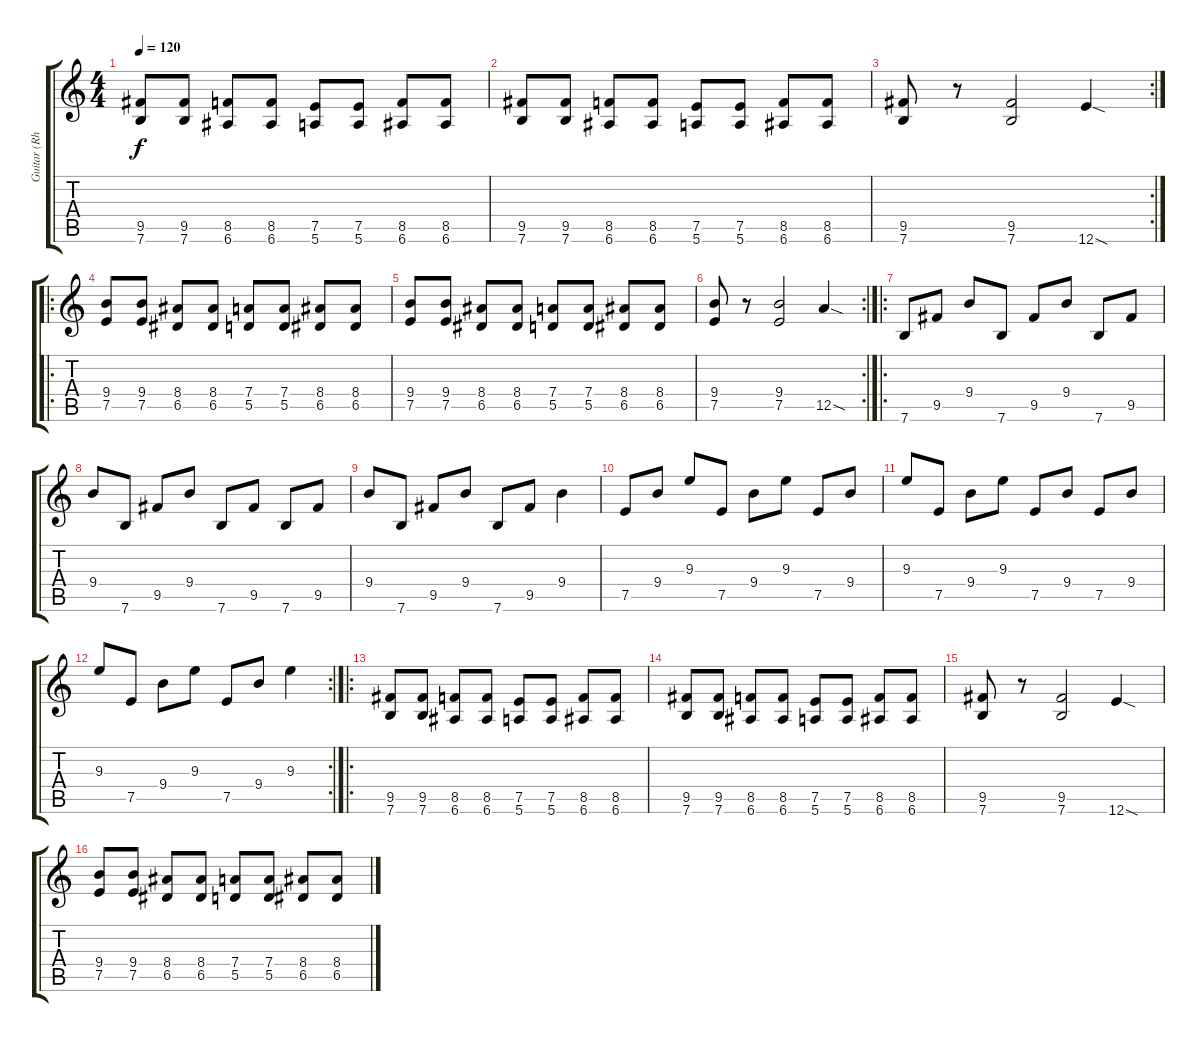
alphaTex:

\track ("Guitar (Rhytm)" "Guitar (Rh") {instrument distortionguitar}
\staff {score tabs}
\tuning (E4 B3 G3 D3 A2 E2) {hide}
\ts (4 4)
\tempo 120
\clef g2
\ks c
(9.5 7.6).8{dy f instrument distortionguitar} (9.5 7.6).8 (8.5 6.6).8 (8.5 6.6).8 (7.5 5.6).8 (7.5 5.6).8 (8.5 6.6).8 (8.5 6.6).8 |
(9.5 7.6).8 (9.5 7.6).8 (8.5 6.6).8 (8.5 6.6).8 (7.5 5.6).8 (7.5 5.6).8 (8.5 6.6).8 (8.5 6.6).8 |
\rc 2
(9.5 7.6).8 r.8 (9.5 7.6).2 12.6{sod}.4 |
\ro
(9.4 7.5).8 (9.4 7.5).8 (8.4 6.5).8 (8.4 6.5).8 (7.4 5.5).8 (7.4 5.5).8 (8.4 6.5).8 (8.4 6.5).8 |
(9.4 7.5).8 (9.4 7.5).8 (8.4 6.5).8 (8.4 6.5).8 (7.4 5.5).8 (7.4 5.5).8 (8.4 6.5).8 (8.4 6.5).8 |
\rc 2
(9.4 7.5).8 r.8 (9.4 7.5).2 12.5{sod}.4 |
\ro
7.6.8 9.5.8 9.4.8 7.6.8 9.5.8 9.4.8 7.6.8 9.5.8 |
9.4.8 7.6.8 9.5.8 9.4.8 7.6.8 9.5.8 7.6.8 9.5.8 |
9.4.8 7.6.8 9.5.8 9.4.8 7.6.8 9.5.8 9.4.4 |
7.5.8 9.4.8 9.3.8 7.5.8 9.4.8 9.3.8 7.5.8 9.4.8 |
9.3.8 7.5.8 9.4.8 9.3.8 7.5.8 9.4.8 7.5.8 9.4.8 |
\rc 2
9.3.8 7.5.8 9.4.8 9.3.8 7.5.8 9.4.8 9.3.4 |
\ro
(9.5 7.6).8 (9.5 7.6).8 (8.5 6.6).8 (8.5 6.6).8 (7.5 5.6).8 (7.5 5.6).8 (8.5 6.6).8 (8.5 6.6).8 |
(9.5 7.6).8 (9.5 7.6).8 (8.5 6.6).8 (8.5 6.6).8 (7.5 5.6).8 (7.5 5.6).8 (8.5 6.6).8 (8.5 6.6).8 |
(9.5 7.6).8 r.8 (9.5 7.6).2 12.6{sod}.4 |
(9.4 7.5).8 (9.4 7.5).8 (8.4 6.5).8 (8.4 6.5).8 (7.4 5.5).8 (7.4 5.5).8 (8.4 6.5).8 (8.4 6.5).8
